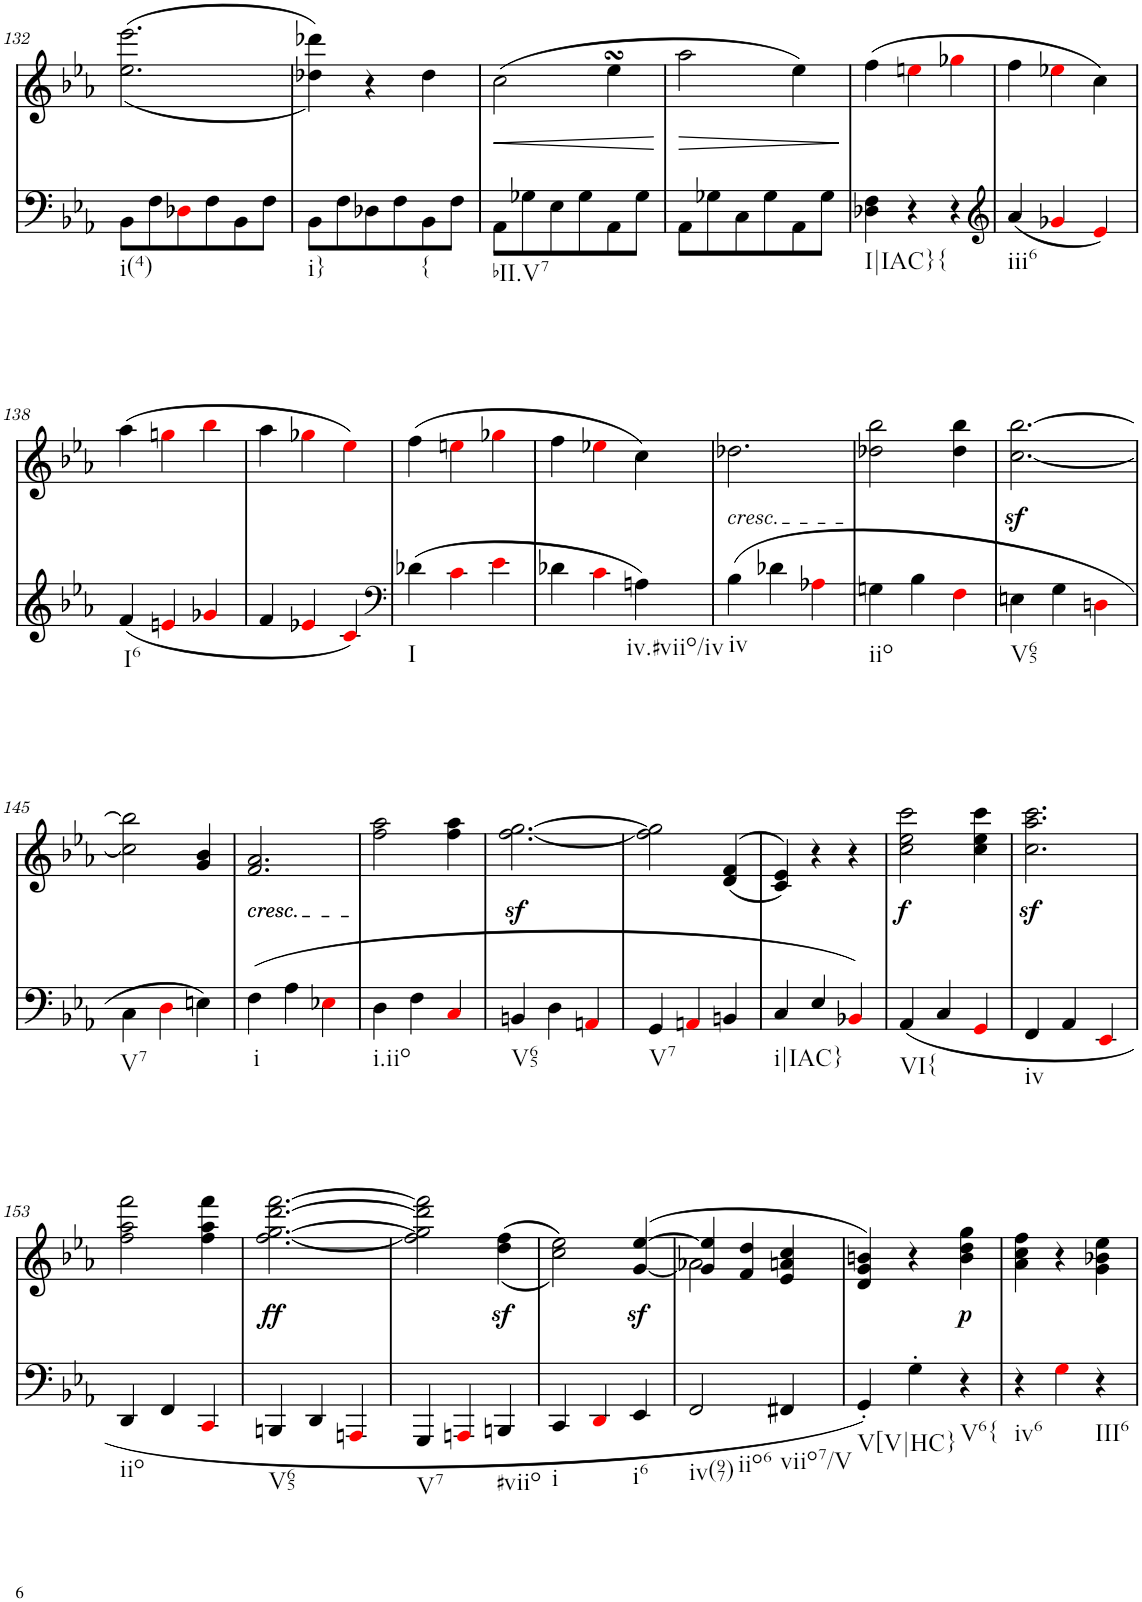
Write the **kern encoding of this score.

**kern	**kern	**dynam
*part2	*part1	*part1
*staff2	*staff1	*staff1
*I"piano	*I"piano	*
*I'Pno	*I'Pno	*
!!LO:PB:g=z
*clefF4	*clefG2	*
*k[b-e-a-]	*k[b-e-a-]	*
*c:	*c:	*
*M3/4	*M3/4	*
=132	=132	=132
!LO:TX:b:t=i(4)	!	!
8BB-\L	(<(2.ee-\ 2.eee-\	.
8F\	.	.
8D-Xi\	.	.
8F\	.	.
8BB-\	.	.
8F\J	.	.
=133	=133	=133
!LO:TX:b:t=i}	!	!
8BB-\L	4dd-X\ 4ddd-X\))	.
8F\	.	.
8D-X\	4r	.
8F\	.	.
!LO:TX:b:t={	!	!
8BB-\	4dd-\	.
8F\J	.	.
=134	=134	=134
!LO:TX:b:t=bII.V7	!	!
!	!	!LO:HP:b
8AA-\L	(2cc\	<
8G-X\	.	.
8E-\	.	.
8G-\	.	.
8AA-\	4ee-sSSs\	.
8G-\J	.	.
.	.	[
=135	=135	=135
!	!	!LO:HP:b
8AA-\L	2aa-\	>
8G-X\	.	.
8C\	.	.
8G-\	.	.
8AA-\	4ee-\)	.
8G-\J	.	.
.	.	]
=136	=136	=136
!LO:TX:b:t=I|IAC}{	!	!
4D-X\ 4F\	(4ff\	.
4r	4eeni\	.
4r	4gg-Xi\	.
=137	=137	=137
*clefG2	*	*
!LO:TX:b:t=iii6	!	!
(4a-/	4ff\	.
4g-Xi/	4ee-Xi\	.
4e-i/)	4cc\)	.
!!LO:LB:g=z
=138	=138	=138
!LO:TX:b:t=I6	!	!
(4f/	(4aa-\	.
4eni/	4ggni\	.
4g-Xi/	4bb-i\	.
=139	=139	=139
4f/	4aa-\	.
4e-Xi/	4gg-Xi\	.
4ci/)	4ee-i\)	.
=140	=140	=140
*clefF4	*	*
!LO:TX:b:t=I	!	!
(4d-X\	(4ff\	.
4ci\	4eeni\	.
4e-i\	4gg-Xi\	.
=141	=141	=141
4d-X\	4ff\	.
4ci\	4ee-Xi\	.
!LO:TX:b:t=iv.#viio/iv	!	!
4An\)	4cc\)	.
=142	=142	=142
!	!LO:TX:b:i:t=cresc.	!
!LO:TX:b:t=iv	!	!
(4B-\	2.dd-X\	.
4d-X\	.	.
4A-Xi\	.	.
=143	=143	=143
!LO:TX:b:t=iio	!	!
4Gn\	2dd-X\ 2bb-\	.
4B-\	.	.
4Fi\	4dd-\ 4bb-\	.
=144	=144	=144
!LO:TX:b:t=V65	!	!
4En\	[2.cc\z< [2.bb-\z<	.
4G\	.	.
4Dni\	.	.
!!LO:LB:g=z
=145	=145	=145
!LO:TX:b:t=V7	!	!
4C\	2cc\] 2bb-\]	.
4Di\	.	.
4En\)	4g/ 4b-/	.
=146	=146	=146
!	!LO:TX:b:i:t=cresc.	!
!	!LO:TX:b:i:t=cresc.	!
!LO:TX:b:t=i	!	!
(4F\	2.f/ 2.a-/	.
4A-\	.	.
4E-Xi\	.	.
=147	=147	=147
!LO:TX:b:t=i.iio	!	!
4D\	2ff\ 2aa-\	.
4F\	.	.
4Ci/	4ff\ 4aa-\	.
=148	=148	=148
!LO:TX:b:t=V65	!	!
4BBn/	[2.ff\z< [2.gg\z<	.
4D\	.	.
4AAni/	.	.
=149	=149	=149
!LO:TX:b:t=V7	!	!
4GG/	2ff\] 2gg\]	.
4AAni/	.	.
4BBn/	((>4d/ 4f/	.
=150	=150	=150
!LO:TX:b:t=i|IAC}	!	!
4C/	4c/ 4e-/))	.
4E-/	4r	.
4BB-Xi/)	4r	.
=151	=151	=151
!LO:TX:b:t=VI{	!	!
!	!	!LO:DY:b
(4AA-/	2cc\ 2ee-\ 2ccc\	f
4C/	.	.
4GGi/	4cc\ 4ee-\ 4ccc\	.
=152	=152	=152
!LO:TX:b:t=iv	!	!
4FF/	2.cc\z< 2.aa-\z< 2.ccc\z<	.
4AA-/	.	.
4EE-i/	.	.
!!LO:LB:g=z
=153	=153	=153
!LO:TX:b:t=iio	!	!
4DD/	2ff\ 2aa-\ 2fff\	.
4FF/	.	.
4CCi/	4ff\ 4aa-\ 4fff\	.
=154	=154	=154
!LO:TX:b:t=V65	!	!
!	!	!LO:DY:b
4BBBn/	[2.ff\ [2.gg\ [2.ddd\ [2.fff\	ff
4DD/	.	.
4AAAni/	.	.
=155	=155	=155
!LO:TX:b:t=V7	!	!
4GGG/	2ff\] 2gg\] 2ddd\] 2fff\]	.
4AAAni/	.	.
!LO:TX:b:t=#viio	!	!
4BBBn/	(<(4dd\z< 4ff\z<	.
=156	=156	=156
!LO:TX:b:t=i	!	!
4CC/	2cc\ 2ee-\))	.
4DDi/	.	.
!LO:TX:b:t=i6	!	!
4EE-/	([<4g/z< [4ee-/z<	.
=157	=157	=157
*	*^	*
!LO:TX:b:t=iv(97)	!	!	!
!LO:TX:b:t=iio6	!	!	!
2FF/	4g/] 4ee-/]	2a-X\	.
.	4f/ 4dd/	.	.
!LO:TX:b:t=viio7/V	!	!	!
4FF#X/	4e-/ 4an/ 4cc/	4ryy	.
=158	=158	=158	=158
!LO:TX:b:t=V[V|HC}	!	!	!
*	*v	*v	*
4GG'/)	4d/ 4g/ 4bn/)	.
4G'\	4r	.
!LO:TX:b:t=V6{	!	!
!	!	!LO:DY:b
4r	4b\ 4dd\ 4gg\	p
=159	=159	=159
!LO:TX:b:t=iv6	!	!
4r	4a-\ 4cc\ 4ff\	.
4Gi\	4r	.
!LO:TX:b:t=III6	!	!
4r	4g\ 4b-X\ 4ee-\	.
=	=	=
*-	*-	*-
